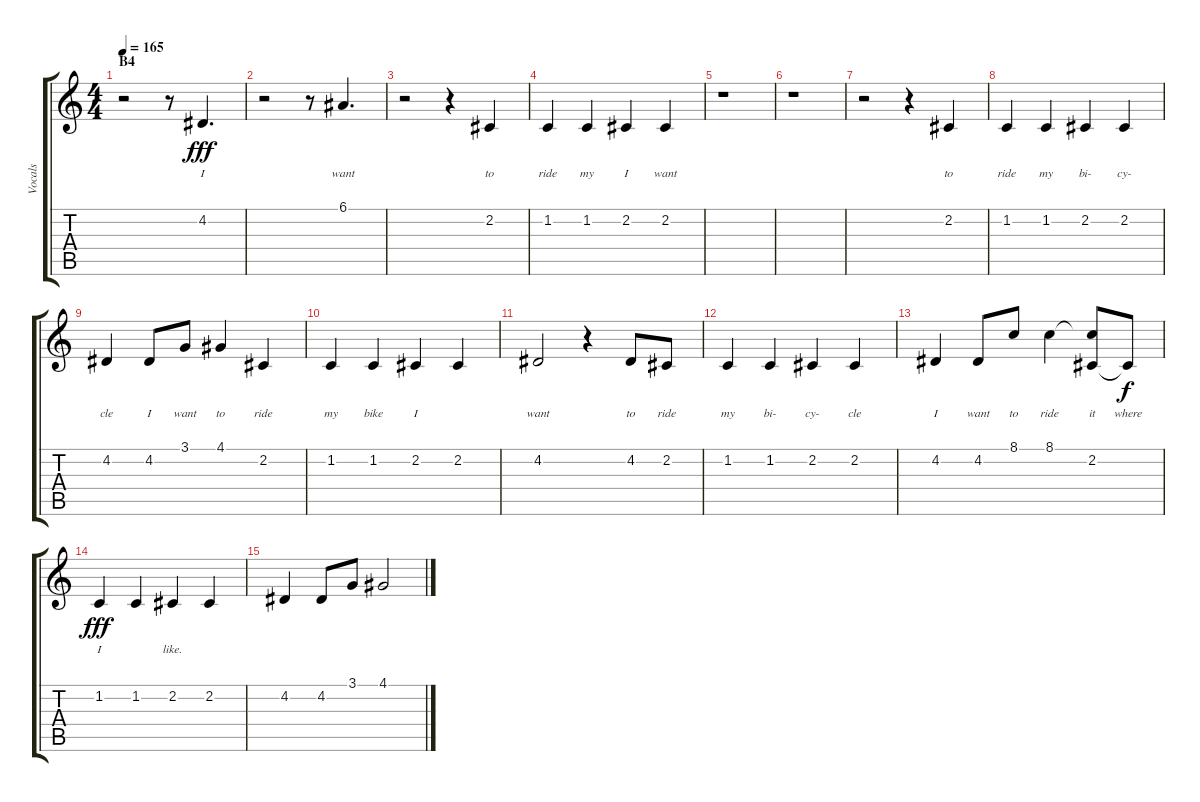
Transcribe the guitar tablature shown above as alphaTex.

\track ("Vocals" "Vocals") {instrument lead6voice}
\staff {score tabs}
\tuning (E4 B3 G3 D3 A2 E2) {hide}
\ts (4 4)
\section ("" "B4")
\tempo 165
\clef g2
\ks c
r.2{dy fff} r.8 4.2.4{d lyrics (0 "") lyrics (1 "I") lyrics (2 "") lyrics (3 "") lyrics (4 "")} |
r.2 r.8 6.1.4{d lyrics (0 "") lyrics (1 "want") lyrics (2 "") lyrics (3 "") lyrics (4 "")} |
r.2 r.4 2.2.4{lyrics (0 "") lyrics (1 "to") lyrics (2 "") lyrics (3 "") lyrics (4 "")} |
1.2.4{lyrics (0 "") lyrics (1 "ride") lyrics (2 "") lyrics (3 "") lyrics (4 "")} 1.2.4{lyrics (0 "") lyrics (1 "my") lyrics (2 "") lyrics (3 "") lyrics (4 "")} 2.2.4{lyrics (0 "") lyrics (1 "I") lyrics (2 "") lyrics (3 "") lyrics (4 "")} 2.2.4{lyrics (0 "") lyrics (1 "want") lyrics (2 "") lyrics (3 "") lyrics (4 "")} |
r.1 |
r.1 |
r.2 r.4 2.2.4{lyrics (0 "") lyrics (1 "to") lyrics (2 "") lyrics (3 "") lyrics (4 "")} |
1.2.4{lyrics (0 "") lyrics (1 "ride") lyrics (2 "") lyrics (3 "") lyrics (4 "")} 1.2.4{lyrics (0 "") lyrics (1 "my") lyrics (2 "") lyrics (3 "") lyrics (4 "")} 2.2.4{lyrics (0 "") lyrics (1 "bi-") lyrics (2 "") lyrics (3 "") lyrics (4 "")} 2.2.4{lyrics (0 "") lyrics (1 "cy-") lyrics (2 "") lyrics (3 "") lyrics (4 "")} |
4.2.4{lyrics (0 "") lyrics (1 "cle") lyrics (2 "") lyrics (3 "") lyrics (4 "")} 4.2.8{lyrics (0 "") lyrics (1 "I") lyrics (2 "") lyrics (3 "") lyrics (4 "")} 3.1.8{lyrics (0 "") lyrics (1 "want") lyrics (2 "") lyrics (3 "") lyrics (4 "")} 4.1.4{lyrics (0 "") lyrics (1 "to") lyrics (2 "") lyrics (3 "") lyrics (4 "")} 2.2.4{lyrics (0 "") lyrics (1 "ride") lyrics (2 "") lyrics (3 "") lyrics (4 "")} |
1.2.4{lyrics (0 "") lyrics (1 "my") lyrics (2 "") lyrics (3 "") lyrics (4 "")} 1.2.4{lyrics (0 "") lyrics (1 "bike") lyrics (2 "") lyrics (3 "") lyrics (4 "")} 2.2.4{lyrics (0 "") lyrics (1 "I") lyrics (2 "") lyrics (3 "") lyrics (4 "")} 2.2.4{lyrics (0 "") lyrics (1 "") lyrics (2 "") lyrics (3 "") lyrics (4 "")} |
4.2.2{lyrics (0 "") lyrics (1 "want") lyrics (2 "") lyrics (3 "") lyrics (4 "")} r.4 4.2.8{lyrics (0 "") lyrics (1 "to") lyrics (2 "") lyrics (3 "") lyrics (4 "")} 2.2.8{lyrics (0 "") lyrics (1 "ride") lyrics (2 "") lyrics (3 "") lyrics (4 "")} |
1.2.4{lyrics (0 "") lyrics (1 "my") lyrics (2 "") lyrics (3 "") lyrics (4 "")} 1.2.4{lyrics (0 "") lyrics (1 "bi-") lyrics (2 "") lyrics (3 "") lyrics (4 "")} 2.2.4{lyrics (0 "") lyrics (1 "cy-") lyrics (2 "") lyrics (3 "") lyrics (4 "")} 2.2.4{lyrics (0 "") lyrics (1 "cle") lyrics (2 "") lyrics (3 "") lyrics (4 "")} |
4.2.4{lyrics (0 "") lyrics (1 "I") lyrics (2 "") lyrics (3 "") lyrics (4 "")} 4.2.8{lyrics (0 "") lyrics (1 "want") lyrics (2 "") lyrics (3 "") lyrics (4 "")} 8.1.8{lyrics (0 "") lyrics (1 "to") lyrics (2 "") lyrics (3 "") lyrics (4 "")} 8.1.4{lyrics (0 "") lyrics (1 "ride") lyrics (2 "") lyrics (3 "") lyrics (4 "")} (8.1{t} 2.2).8{lyrics (0 "") lyrics (1 "it") lyrics (2 "") lyrics (3 "") lyrics (4 "")} 2.2{t}.8{lyrics (0 "") lyrics (1 "where") lyrics (2 "") lyrics (3 "") lyrics (4 "") dy f} |
1.2.4{lyrics (0 "") lyrics (1 "I") lyrics (2 "") lyrics (3 "") lyrics (4 "") dy fff} 1.2.4{lyrics (0 "") lyrics (1 "") lyrics (2 "") lyrics (3 "") lyrics (4 "")} 2.2.4{lyrics (0 "") lyrics (1 "like.") lyrics (2 "") lyrics (3 "") lyrics (4 "")} 2.2.4 |
4.2.4 4.2.8 3.1.8 4.1.2
